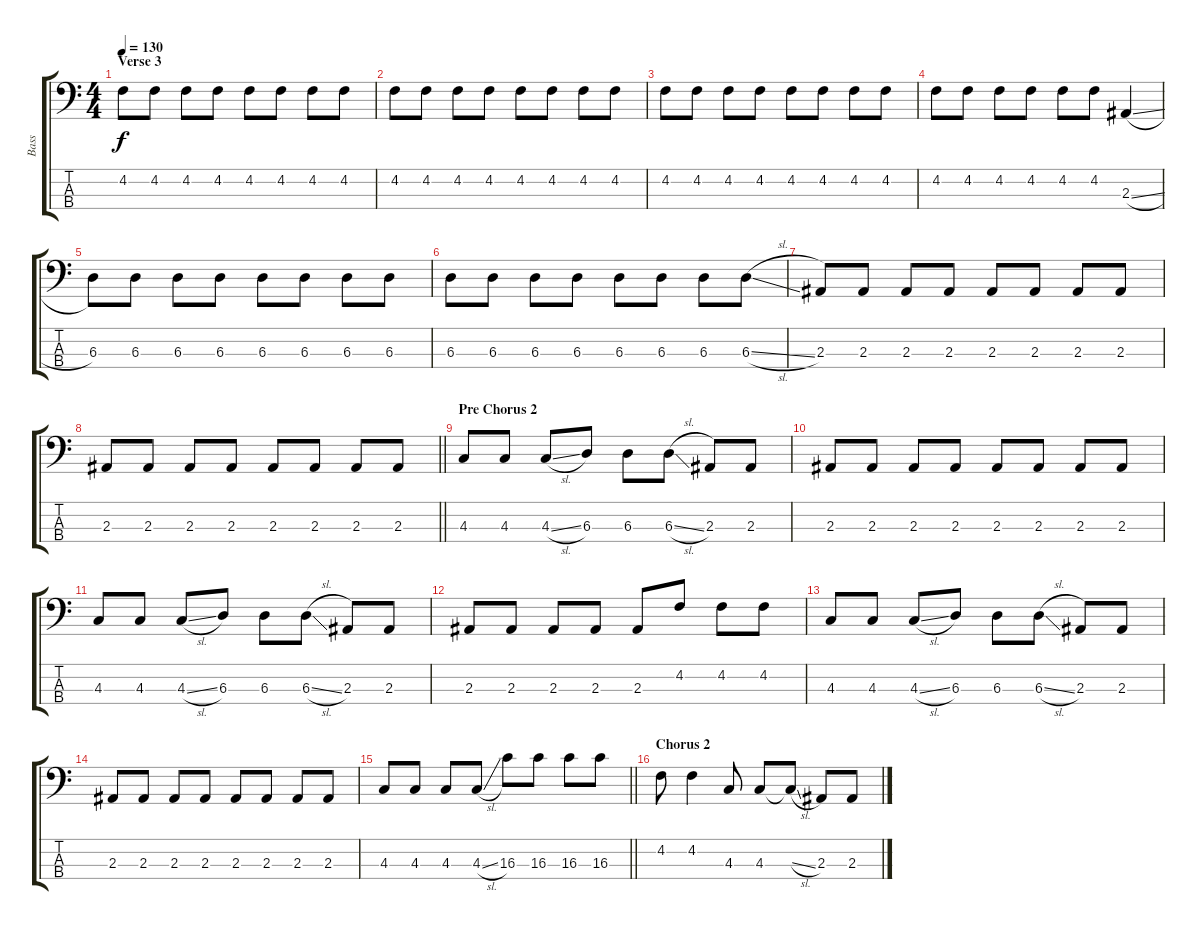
\track ("Bass" "Bass") {instrument electricbassfinger}
\staff {score tabs}
\tuning (Gb2 Db2 Ab1 Eb1) {hide}
\ts (4 4)
\section ("" "Verse 3")
\tempo 130
\clef f4
\ks c
4.2.8{dy f} 4.2.8 4.2.8 4.2.8 4.2.8 4.2.8 4.2.8 4.2.8 |
4.2.8 4.2.8 4.2.8 4.2.8 4.2.8 4.2.8 4.2.8 4.2.8 |
4.2.8 4.2.8 4.2.8 4.2.8 4.2.8 4.2.8 4.2.8 4.2.8 |
4.2.8 4.2.8 4.2.8 4.2.8 4.2.8 4.2.8 2.3{sl}.4 |
6.3.8 6.3.8 6.3.8 6.3.8 6.3.8 6.3.8 6.3.8 6.3.8 |
6.3.8 6.3.8 6.3.8 6.3.8 6.3.8 6.3.8 6.3.8 6.3{sl}.8 |
2.3.8 2.3.8 2.3.8 2.3.8 2.3.8 2.3.8 2.3.8 2.3.8 |
\barLineRight lightlight
2.3.8 2.3.8 2.3.8 2.3.8 2.3.8 2.3.8 2.3.8 2.3.8 |
\section ("" "Pre Chorus 2")
4.3.8 4.3.8 4.3{sl}.8 6.3.8 6.3.8 6.3{sl}.8 2.3.8 2.3.8 |
2.3.8 2.3.8 2.3.8 2.3.8 2.3.8 2.3.8 2.3.8 2.3.8 |
4.3.8 4.3.8 4.3{sl}.8 6.3.8 6.3.8 6.3{sl}.8 2.3.8 2.3.8 |
2.3.8 2.3.8 2.3.8 2.3.8 2.3.8 4.2.8 4.2.8 4.2.8 |
4.3.8 4.3.8 4.3{sl}.8 6.3.8 6.3.8 6.3{sl}.8 2.3.8 2.3.8 |
2.3.8 2.3.8 2.3.8 2.3.8 2.3.8 2.3.8 2.3.8 2.3.8 |
\barLineRight lightlight
4.3.8 4.3.8 4.3.8 4.3{sl}.8 16.3.8 16.3.8 16.3.8 16.3.8 |
\section ("" "Chorus 2")
4.2.8 4.2.4 4.3.8 4.3.8 4.3{sl t}.8 2.3.8 2.3.8
